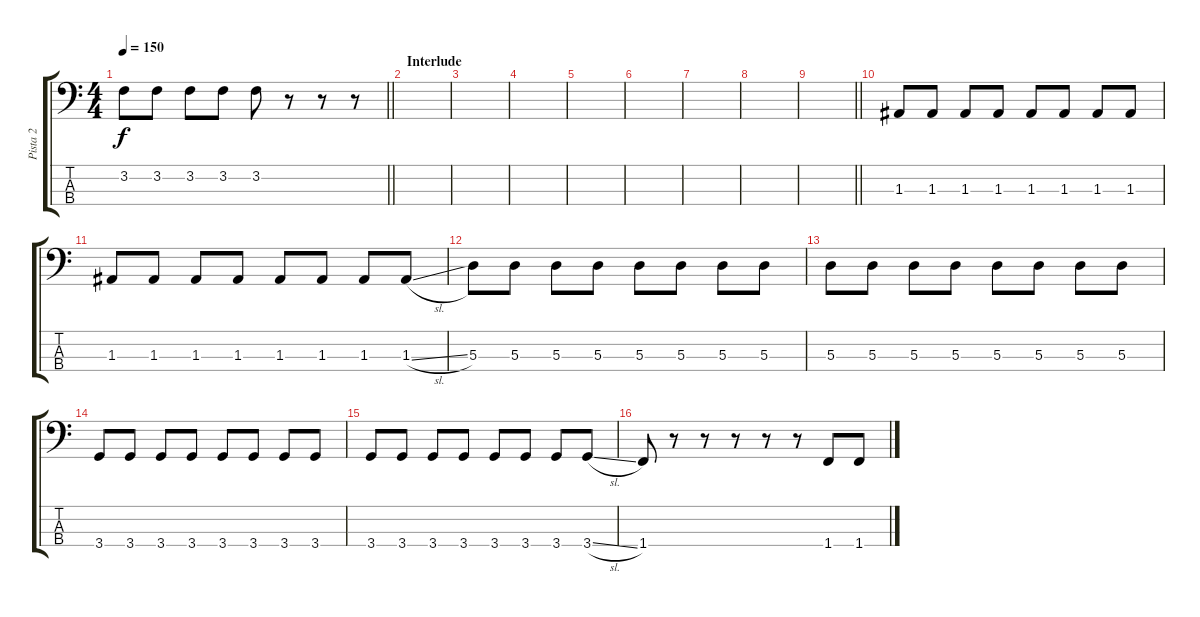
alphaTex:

\track ("Pista 2" "Pista 2") {instrument electricbassfinger}
\staff {score tabs}
\tuning (G2 D2 A1 E1) {hide}
\ts (4 4)
\tempo 150
\clef f4
\barLineRight lightlight
\ks c
3.2.8{dy f} 3.2.8 3.2.8 3.2.8 3.2.8 r.8 r.8 r.8 |
\section ("" "Interlude")
|
|
|
|
|
|
|
\barLineRight lightlight
|
1.3.8 1.3.8 1.3.8 1.3.8 1.3.8 1.3.8 1.3.8 1.3.8 |
1.3.8 1.3.8 1.3.8 1.3.8 1.3.8 1.3.8 1.3.8 1.3{sl}.8 |
5.3.8 5.3.8 5.3.8 5.3.8 5.3.8 5.3.8 5.3.8 5.3.8 |
5.3.8 5.3.8 5.3.8 5.3.8 5.3.8 5.3.8 5.3.8 5.3.8 |
3.4.8 3.4.8 3.4.8 3.4.8 3.4.8 3.4.8 3.4.8 3.4.8 |
3.4.8 3.4.8 3.4.8 3.4.8 3.4.8 3.4.8 3.4.8 3.4{sl}.8 |
1.4.8 r.8 r.8 r.8 r.8 r.8 1.4.8 1.4.8
